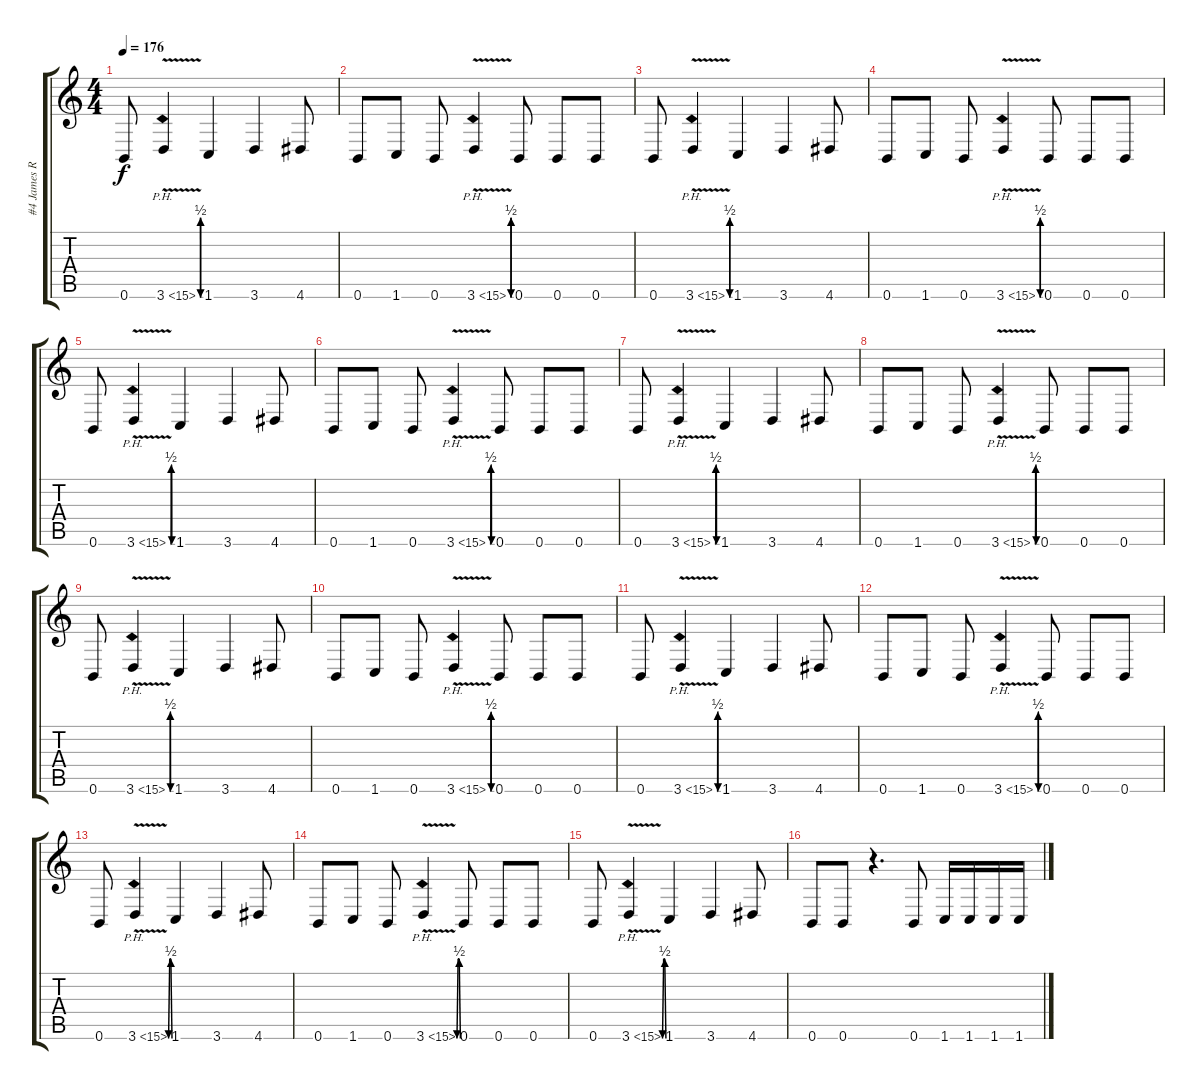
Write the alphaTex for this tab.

\track ("#4 James Root - 1nd Guitar (rythm) " "#4 James R") {instrument distortionguitar}
\staff {score tabs}
\tuning (Db4 Ab3 E3 B2 Gb2 B1) {hide}
\ts (4 4)
\tempo 176
\clef g2
\ks c
0.6.8{dy f} 3.6{be (custom 0 0 15 2 30 2 45 0 60 0) ph 12 v}.4 1.6.4 3.6.4 4.6.8 |
0.6.8 1.6.8 0.6.8 3.6{be (custom 0 0 15 2 30 2 45 0 60 0) ph 12 v}.4 0.6.8 0.6.8 0.6.8 |
0.6.8 3.6{be (custom 0 0 15 2 30 2 45 0 60 0) ph 12 v}.4 1.6.4 3.6.4 4.6.8 |
0.6.8 1.6.8 0.6.8 3.6{be (custom 0 0 15 2 30 2 45 0 60 0) ph 12 v}.4 0.6.8 0.6.8 0.6.8 |
0.6.8 3.6{be (custom 0 0 15 2 30 2 45 0 60 0) ph 12 v}.4 1.6.4 3.6.4 4.6.8 |
0.6.8 1.6.8 0.6.8 3.6{be (custom 0 0 15 2 30 2 45 0 60 0) ph 12 v}.4 0.6.8 0.6.8 0.6.8 |
0.6.8 3.6{be (custom 0 0 15 2 30 2 45 0 60 0) ph 12 v}.4 1.6.4 3.6.4 4.6.8 |
0.6.8 1.6.8 0.6.8 3.6{be (custom 0 0 15 2 30 2 45 0 60 0) ph 12 v}.4 0.6.8 0.6.8 0.6.8 |
0.6.8 3.6{be (custom 0 0 15 2 30 2 45 0 60 0) ph 12 v}.4 1.6.4 3.6.4 4.6.8 |
0.6.8 1.6.8 0.6.8 3.6{be (custom 0 0 15 2 30 2 45 0 60 0) ph 12 v}.4 0.6.8 0.6.8 0.6.8 |
0.6.8 3.6{be (custom 0 0 15 2 30 2 45 0 60 0) ph 12 v}.4 1.6.4 3.6.4 4.6.8 |
0.6.8 1.6.8 0.6.8 3.6{be (custom 0 0 15 2 30 2 45 0 60 0) ph 12 v}.4 0.6.8 0.6.8 0.6.8 |
0.6.8 3.6{be (custom 0 0 15 2 30 2 45 0 60 0) ph 12 v}.4 1.6.4 3.6.4 4.6.8 |
0.6.8 1.6.8 0.6.8 3.6{be (custom 0 0 15 2 30 2 45 0 60 0) ph 12 v}.4 0.6.8 0.6.8 0.6.8 |
0.6.8 3.6{be (custom 0 0 15 2 30 2 45 0 60 0) ph 12 v}.4 1.6.4 3.6.4 4.6.8 |
0.6.8 0.6.8 r.4{d} 0.6.8 1.6.16 1.6.16 1.6.16 1.6.16
